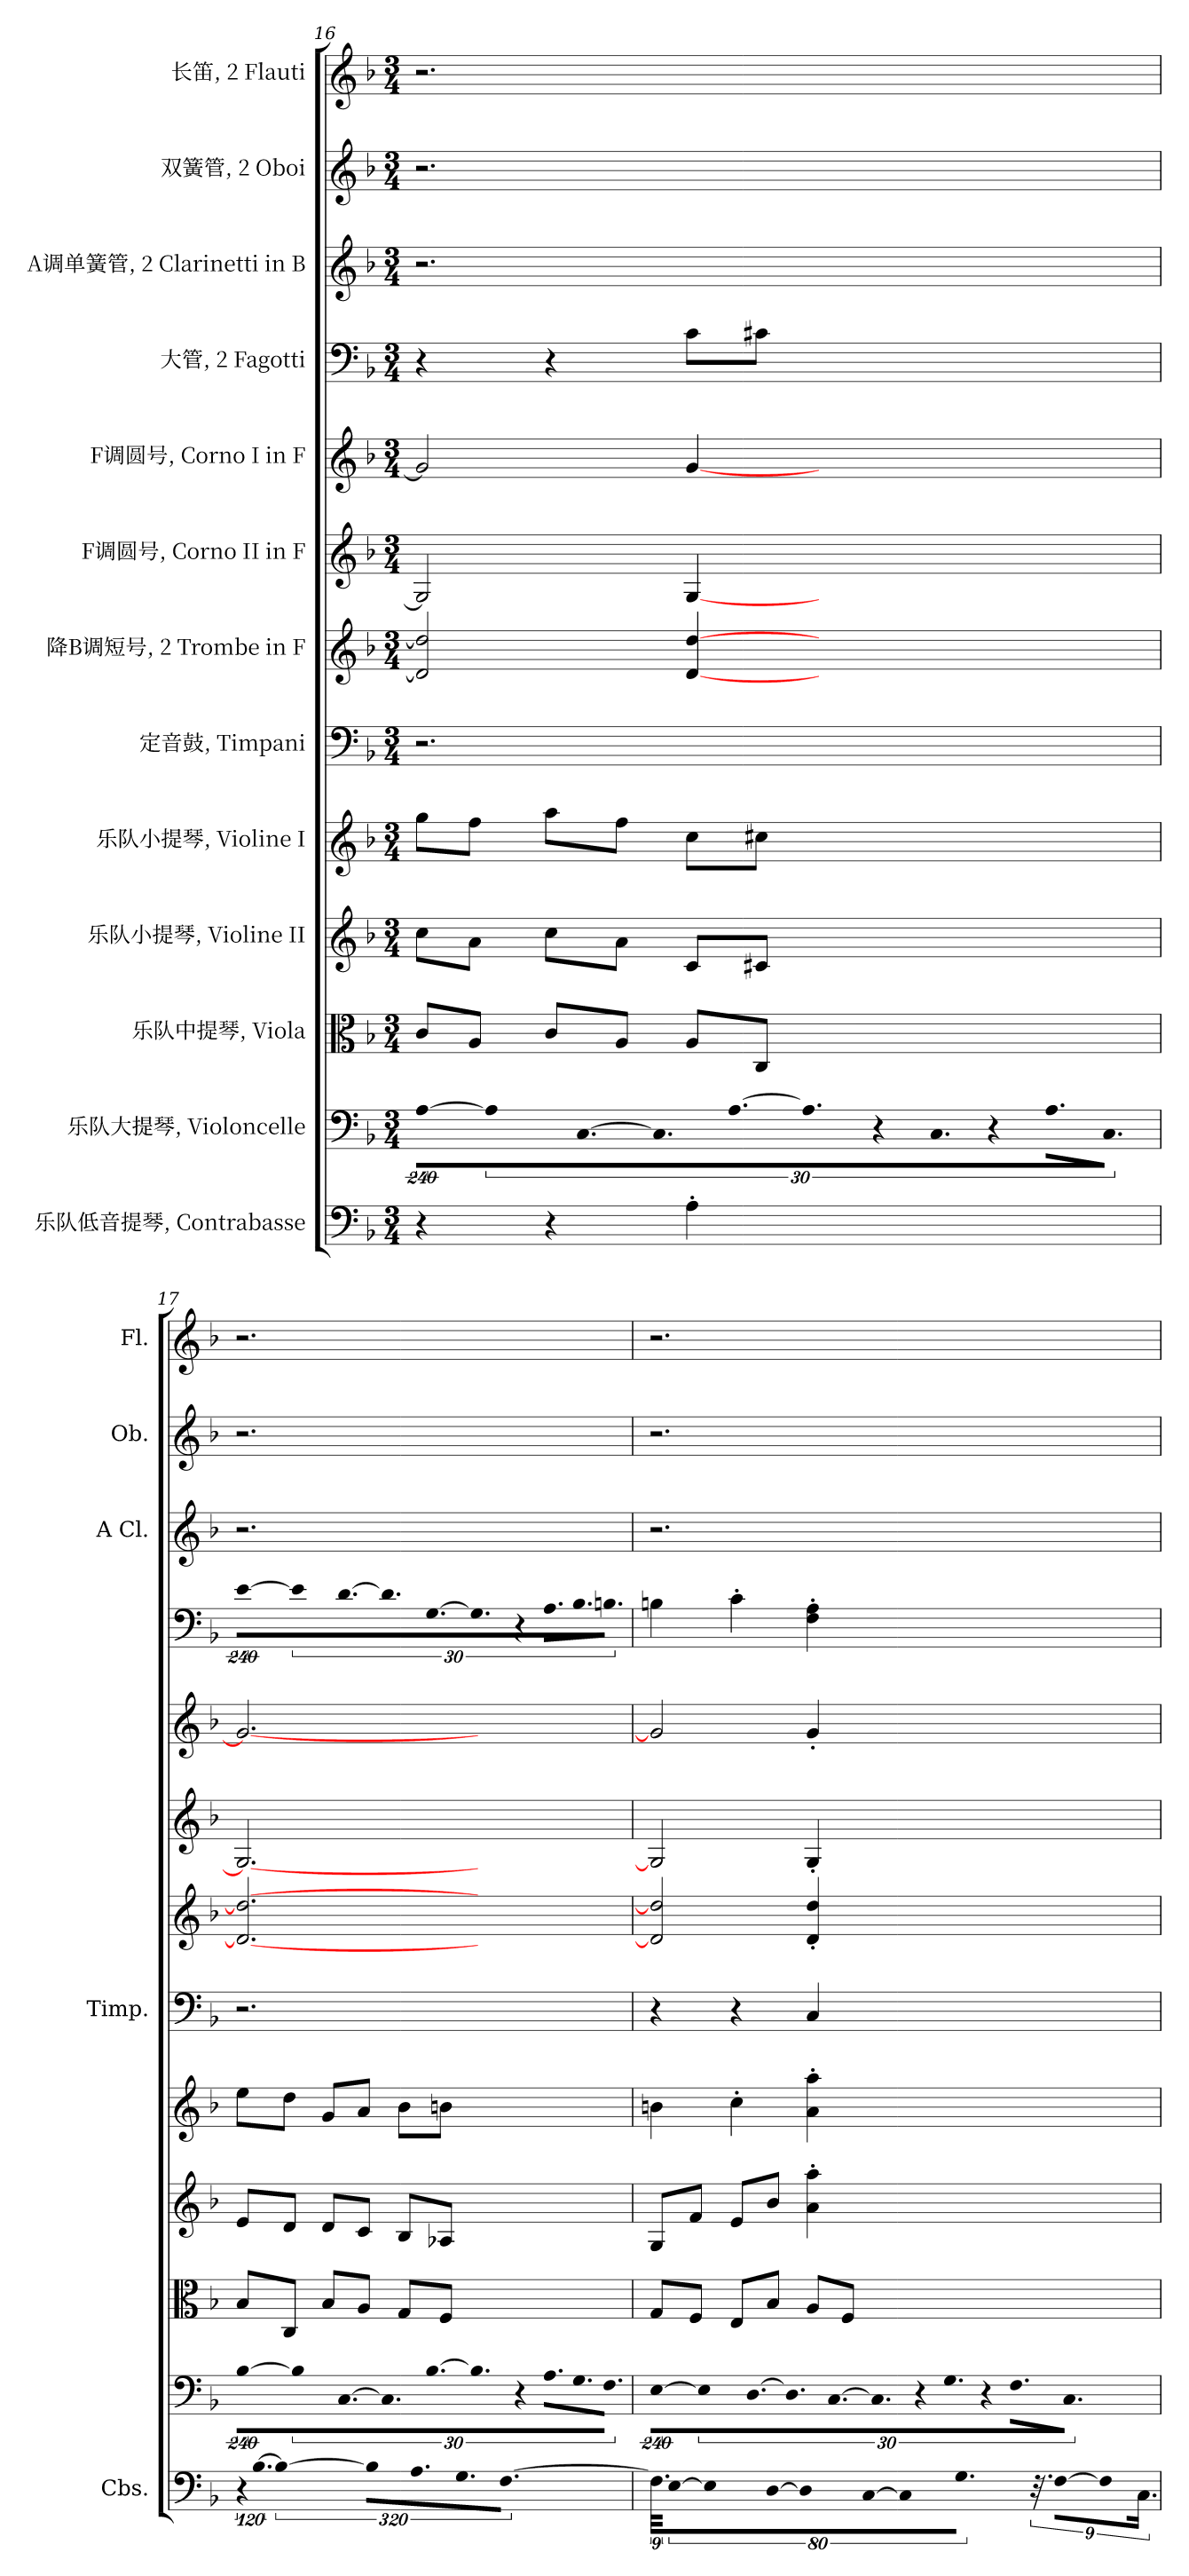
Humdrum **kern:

**kern	**kern	**kern	**kern	**kern	**kern	**kern	**kern	**kern	**kern	**kern	**kern	**kern
*part13	*part12	*part11	*part10	*part9	*part8	*part7	*part6	*part5	*part4	*part3	*part2	*part1
*staff13	*staff12	*staff11	*staff10	*staff9	*staff8	*staff7	*staff6	*staff5	*staff4	*staff3	*staff2	*staff1
*I"乐队低音提琴, Contrabasse	*I"乐队大提琴, Violoncelle	*I"乐队中提琴, Viola	*I"乐队小提琴, Violine II	*I"乐队小提琴, Violine I	*I"定音鼓, Timpani	*I"降B调短号, 2 Trombe in F	*I"F调圆号, Corno II in F	*I"F调圆号, Corno I in F	*I"大管, 2 Fagotti	*I"A调单簧管, 2 Clarinetti in B	*I"双簧管, 2 Oboi	*I"长笛, 2 Flauti
*I'Cbs.	*	*	*	*	*I'Timp.	*	*	*	*	*I'A Cl.	*I'Ob.	*I'Fl.
!!LO:PB:g=z
*clefF4	*clefF4	*clefC3	*clefG2	*clefG2	*clefF4	*clefG2	*clefG2	*clefG2	*clefF4	*clefG2	*clefG2	*clefG2
*ITrd7c12	*	*	*	*	*	*ITrd1c2	*ITrd4c7	*ITrd4c7	*	*ITrd2c3	*	*
*k[b-]	*k[b-]	*k[b-]	*k[b-]	*k[b-]	*k[b-]	*k[b-e-a-]	*k[b-e-]	*k[b-e-]	*k[b-]	*k[f#c#]	*k[b-]	*k[b-]
*M3/4	*M3/4	*M3/4	*M3/4	*M3/4	*M3/4	*M3/4	*M3/4	*M3/4	*M3/4	*M3/4	*M3/4	*M3/4
*MM96	*MM96	*MM96	*MM96	*MM96	*MM96	*MM96	*MM96	*MM96	*MM96	*MM96	*MM96	*MM96
=16	=16	=16	=16	=16	=16	=16	=16	=16	=16	=16	=16	=16
!	!LO:N:vis=8	!	!	!	!	!	!	!	!	!	!	!
4r	[960%137A\L	8c/L	8cc\L	8gg\L	2.r	2c/] 2cc/]	2C/]	2c/]	4r	2.r	2.r	2.r
.	.	8A/J	8a\J	8ff\J	.	.	.	.	.	.	.	.
!	!LO:N:vis=256%9	!	!	!	!	!	!	!	!	!	!	!
.	960%17A\KLL]	.	.	.	.	.	.	.	.	.	.	.
.	1920ryy	.	.	.	.	.	.	.	.	.	.	.
!	!LO:N:vis=32.	!	!	!	!	!	!	!	!	!	!	!
.	[1920%103C\	.	.	.	.	.	.	.	.	.	.	.
!	!LO:N:vis=32.	!	!	!	!	!	!	!	!	!	!	!
.	1920%103C\]	.	.	.	.	.	.	.	.	.	.	.
4r	.	8c/L	8cc\L	8aa\L	.	.	.	.	4r	.	.	.
!	!LO:N:vis=32.	!	!	!	!	!	!	!	!	!	!	!
.	[1920%103A\	.	.	.	.	.	.	.	.	.	.	.
!	!LO:N:vis=32.	!	!	!	!	!	!	!	!	!	!	!
.	1920%103A\JJJ]	.	.	.	.	.	.	.	.	.	.	.
.	.	8A/J	8a\J	8ff\J	.	.	.	.	.	.	.	.
!	!LO:N:vis=32.	!	!	!	!	!	!	!	!	!	!	!
.	1920%103r	.	.	.	.	.	.	.	.	.	.	.
!	!LO:N:vis=32.	!	!	!	!	!	!	!	!	!	!	!
.	1920%103C/	.	.	.	.	.	.	.	.	.	.	.
!	!LO:N:vis=32.	!	!	!	!	!	!	!	!	!	!	!
.	1920%103r	.	.	.	.	.	.	.	.	.	.	.
4AA'\	.	8A/L	8c/L	8cc\L	.	[4c/ [4cc/	[4C/	[4c/	8c\L	.	.	.
!	!LO:N:vis=16.	!	!	!	!	!	!	!	!	!	!	!
.	960%103A\LL	.	.	.	.	.	.	.	.	.	.	.
.	.	8C/J	8c#X/J	8cc#X\J	.	.	.	.	8c#X\J	.	.	.
!	!LO:N:vis=16.	!	!	!	!	!	!	!	!	!	!	!
.	960%103C\JJ	.	.	.	.	.	.	.	.	.	.	.
960ryy	.	960ryy	960ryy	960ryy	960ryy	960ryy	960ryy	960ryy	960ryy	960ryy	960ryy	960ryy
=17	=17	=17	=17	=17	=17	=17	=17	=17	=17	=17	=17	=17
*	*	*	*	*	*	*	*	*	*	*	*	*MM96
!LO:N:vis=32.	!LO:N:vis=8	!	!	!	!	!	!	!	!LO:N:vis=8	!	!	!
1920%103r	[960%137B-\L	8B-/L	8e/L	8ee\L	2.r	2.c/_ 2.cc/_	2.C/_	2.c/_	[960%137e\L	2.r	2.r	2.r
!LO:N:vis=32.	!	!	!	!	!	!	!	!	!	!	!	!
[1920%103BB-\	.	.	.	.	.	.	.	.	.	.	.	.
!LO:N:vis=4	!	!	!	!	!	!	!	!	!	!	!	!
640%183BB-\_	.	.	.	.	.	.	.	.	.	.	.	.
.	.	8C/J	8d/J	8dd\J	.	.	.	.	.	.	.	.
!	!LO:N:vis=256%9	!	!	!	!	!	!	!	!LO:N:vis=256%9	!	!	!
.	960%17B-\KLL]	.	.	.	.	.	.	.	960%17e\KLL]	.	.	.
.	1920ryy	.	.	.	.	.	.	.	1920ryy	.	.	.
!	!LO:N:vis=32.	!	!	!	!	!	!	!	!LO:N:vis=32.	!	!	!
.	[1920%103C\	.	.	.	.	.	.	.	[1920%103d\	.	.	.
!	!LO:N:vis=32.	!	!	!	!	!	!	!	!LO:N:vis=32.	!	!	!
.	1920%103C\]	.	.	.	.	.	.	.	1920%103d\]	.	.	.
.	.	8B-/L	8d/L	8g/L	.	.	.	.	.	.	.	.
!	!LO:N:vis=32.	!	!	!	!	!	!	!	!LO:N:vis=32.	!	!	!
.	[1920%103B-\	.	.	.	.	.	.	.	[1920%103G\	.	.	.
!	!LO:N:vis=32.	!	!	!	!	!	!	!	!LO:N:vis=32.	!	!	!
.	1920%103B-\JJJ]	.	.	.	.	.	.	.	1920%103G\JJJ]	.	.	.
.	.	8A/J	8c/J	8a/J	.	.	.	.	.	.	.	.
!	!LO:N:vis=32.	!	!	!	!	!	!	!	!LO:N:vis=32.	!	!	!
.	1920%103r	.	.	.	.	.	.	.	1920%103r	.	.	.
!LO:N:vis=32	!	!	!	!	!	!	!	!	!	!	!	!
640%23BB-\KLL]	.	.	.	.	.	.	.	.	.	.	.	.
!LO:N:vis=16.	!LO:N:vis=16.	!	!	!	!	!	!	!	!LO:N:vis=16.	!	!	!
960%103AA\	960%103A\LL	.	.	.	.	.	.	.	960%103A\LL	.	.	.
.	.	8G/L	8B-/L	8b-\L	.	.	.	.	.	.	.	.
!LO:N:vis=16.	!LO:N:vis=16.	!	!	!	!	!	!	!	!LO:N:vis=16.	!	!	!
960%103GG\	960%103G\	.	.	.	.	.	.	.	960%103B-\	.	.	.
.	.	8F/J	8A-X/J	8bn\J	.	.	.	.	.	.	.	.
!LO:N:vis=16.	!LO:N:vis=16.	!	!	!	!	!	!	!	!LO:N:vis=16.	!	!	!
[960%103FF\JJ	960%103F\JJ	.	.	.	.	.	.	.	960%103Bn\JJ	.	.	.
.	.	960ryy	960ryy	960ryy	960ryy	960ryy	960ryy	960ryy	.	960ryy	960ryy	960ryy
!!LO:PB:g=z
=18	=18	=18	=18	=18	=18	=18	=18	=18	=18	=18	=18	=18
*	*	*	*	*	*	*	*	*	*	*	*	*MM96
!	!LO:N:vis=8	!	!	!	!	!	!	!	!	!	!	!
36.FF\KKL]	[960%137E\L	8G/L	8G/L	4bn\	4r	2c/] 2cc/]	2C/]	2c/]	4Bn\	2.r	2.r	2.r
!LO:N:vis=8	!	!	!	!	!	!	!	!	!	!	!	!
[640%71EE\	.	.	.	.	.	.	.	.	.	.	.	.
.	.	8F/J	8f/J	.	.	.	.	.	.	.	.	.
!	!LO:N:vis=256%9	!	!	!	!	!	!	!	!	!	!	!
.	960%17E\KLL]	.	.	.	.	.	.	.	.	.	.	.
!LO:N:vis=64	!	!	!	!	!	!	!	!	!	!	!	!
640%9EE\KKK]	.	.	.	.	.	.	.	.	.	.	.	.
.	1920ryy	.	.	.	.	.	.	.	.	.	.	.
!	!LO:N:vis=32.	!	!	!	!	!	!	!	!	!	!	!
.	[1920%103D\	.	.	.	.	.	.	.	.	.	.	.
!LO:N:vis=8	!	!	!	!	!	!	!	!	!	!	!	!
[640%71DD\	.	.	.	.	.	.	.	.	.	.	.	.
!	!LO:N:vis=32.	!	!	!	!	!	!	!	!	!	!	!
.	1920%103D\]	.	.	.	.	.	.	.	.	.	.	.
.	.	8E/L	8e/L	4cc'\	4r	.	.	.	4c'\	.	.	.
!	!LO:N:vis=32.	!	!	!	!	!	!	!	!	!	!	!
.	[1920%103C\	.	.	.	.	.	.	.	.	.	.	.
!LO:N:vis=64	!	!	!	!	!	!	!	!	!	!	!	!
640%9DD\KKK]	.	.	.	.	.	.	.	.	.	.	.	.
!LO:N:vis=8	!	!	!	!	!	!	!	!	!	!	!	!
[640%71CC\	.	.	.	.	.	.	.	.	.	.	.	.
!	!LO:N:vis=32.	!	!	!	!	!	!	!	!	!	!	!
.	1920%103C\JJJ]	.	.	.	.	.	.	.	.	.	.	.
.	.	8B-/J	8b-/J	.	.	.	.	.	.	.	.	.
!	!LO:N:vis=32.	!	!	!	!	!	!	!	!	!	!	!
.	1920%103r	.	.	.	.	.	.	.	.	.	.	.
!LO:N:vis=64	!	!	!	!	!	!	!	!	!	!	!	!
640%9CC\KKL]	.	.	.	.	.	.	.	.	.	.	.	.
18.GG\JJ	.	.	.	.	.	.	.	.	.	.	.	.
!	!LO:N:vis=32.	!	!	!	!	!	!	!	!	!	!	!
.	1920%103G\	.	.	.	.	.	.	.	.	.	.	.
!	!LO:N:vis=32.	!	!	!	!	!	!	!	!	!	!	!
.	1920%103r	.	.	.	.	.	.	.	.	.	.	.
36.r	.	8A/L	4a\' 4aa\'	4a\' 4aa\'	4C/	4c/' 4cc/'	4C'/	4c'/	4F\' 4A\'	.	.	.
!	!LO:N:vis=16.	!	!	!	!	!	!	!	!	!	!	!
.	960%103F\LL	.	.	.	.	.	.	.	.	.	.	.
!LO:N:vis=8	!	!	!	!	!	!	!	!	!	!	!	!
[640%71FF\L	.	.	.	.	.	.	.	.	.	.	.	.
.	.	8F/J	.	.	.	.	.	.	.	.	.	.
!	!LO:N:vis=16.	!	!	!	!	!	!	!	!	!	!	!
.	960%103C\JJ	.	.	.	.	.	.	.	.	.	.	.
!LO:N:vis=64	!	!	!	!	!	!	!	!	!	!	!	!
640%9FF\KKL]	.	.	.	.	.	.	.	.	.	.	.	.
18.CC\JJ	.	.	.	.	.	.	.	.	.	.	.	.
960ryy	.	960ryy	960ryy	960ryy	960ryy	960ryy	960ryy	960ryy	960ryy	960ryy	960ryy	960ryy
=	=	=	=	=	=	=	=	=	=	=	=	=
*-	*-	*-	*-	*-	*-	*-	*-	*-	*-	*-	*-	*-
